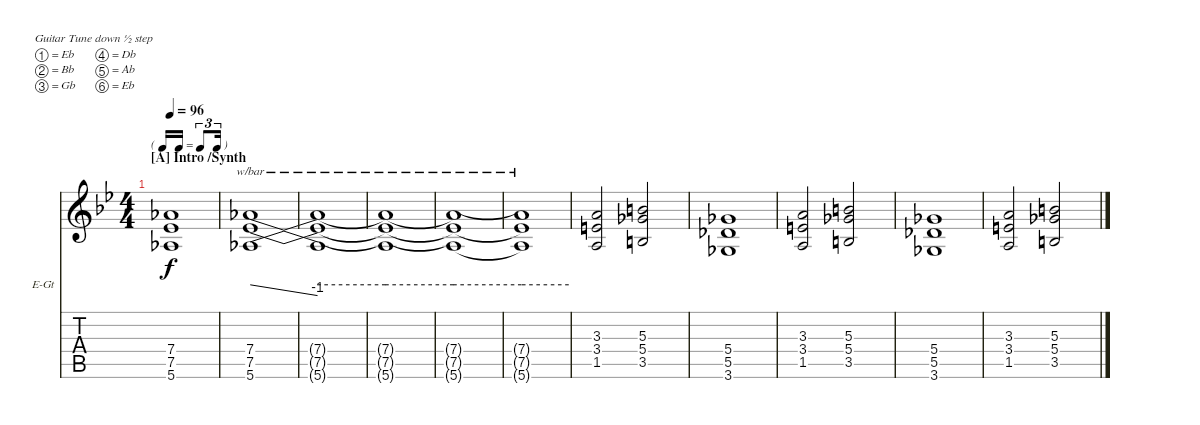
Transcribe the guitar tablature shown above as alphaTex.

\bracketExtendMode nobrackets
\firstSystemTrackNameOrientation horizontal
\otherSystemsTrackNameOrientation horizontal
\defaultBarNumberDisplay FirstOfSystem
\track ("Synth" "E-Gt") {instrument distortionguitar}
\staff {score tabs}
\tuning (Eb4 Bb3 Gb3 Db3 Ab2 Eb2)
\ts (4 4)
\tf triplet16th
\section ("A" "Intro /Synth")
\tempo 96
\clef g2
\ks bb
(7.5 7.4 5.6).1{dy f instrument distortionguitar} |
(5.6 7.5 7.4).1{tbe (dive default 0 0 60 -4)} |
(5.6{t} 7.5{t} 7.4{t}).1{tbe (hold default 0 0 60 0)} |
(5.6{t} 7.5{t} 7.4{t}).1{tbe (hold default 0 0 60 0)} |
(7.4{t} 7.5{t} 5.6{t}).1{tbe (hold default 0 0 60 0)} |
(5.6{t} 7.5{t} 7.4{t}).1{tbe (hold default 0 0 60 0)} |
\scale
0.519084 (1.5 3.4 3.3).2 (3.5 5.4 5.3).2 |
\scale
0.240458 (3.6 5.5 5.4).1 |
\scale
0.240458 (1.5 3.4 3.3).2 (3.5 5.4 5.3).2 |
\scale
0.362319 (3.6 5.5 5.4).1 |
\scale
0.333333 (1.5 3.4 3.3).2 (3.5 5.4 5.3).2 |
\scale
0.373134 |
\scale
0.313433 |
\scale
0.313433 |
\scale
0.353846 |
\scale
0.323077
